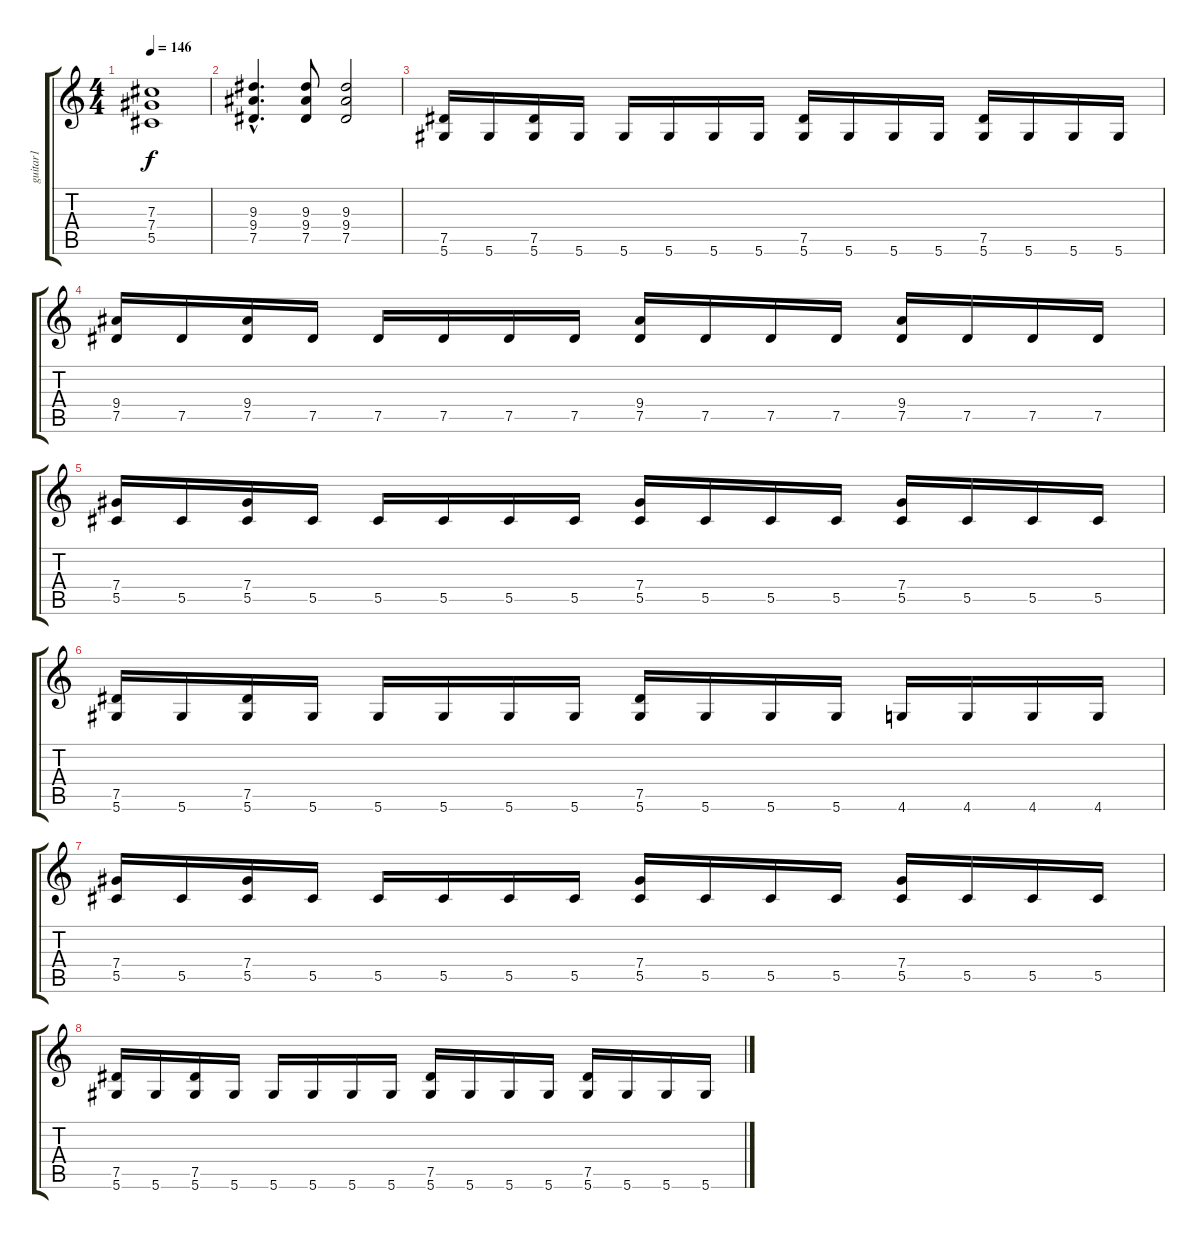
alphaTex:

\track ("guitar1" "guitar1") {instrument overdrivenguitar}
\staff {score tabs}
\tuning (Eb4 Bb3 Gb3 Db3 Ab2 Eb2) {hide}
\ts (4 4)
\tempo 146
\clef g2
\ks c
(7.3 7.4 5.5).1{dy f} |
(9.3{hac} 9.4{hac} 7.5{hac}).4{d} (9.3 9.4 7.5).8 (9.3 9.4 7.5).2 |
(7.5 5.6).16 5.6.16 (7.5 5.6).16 5.6.16 5.6.16 5.6.16 5.6.16 5.6.16 (7.5 5.6).16 5.6.16 5.6.16 5.6.16 (7.5 5.6).16 5.6.16 5.6.16 5.6.16 |
(9.4 7.5).16 7.5.16 (9.4 7.5).16 7.5.16 7.5.16 7.5.16 7.5.16 7.5.16 (9.4 7.5).16 7.5.16 7.5.16 7.5.16 (9.4 7.5).16 7.5.16 7.5.16 7.5.16 |
(7.4 5.5).16 5.5.16 (7.4 5.5).16 5.5.16 5.5.16 5.5.16 5.5.16 5.5.16 (7.4 5.5).16 5.5.16 5.5.16 5.5.16 (7.4 5.5).16 5.5.16 5.5.16 5.5.16 |
(7.5 5.6).16 5.6.16 (7.5 5.6).16 5.6.16 5.6.16 5.6.16 5.6.16 5.6.16 (7.5 5.6).16 5.6.16 5.6.16 5.6.16 4.6.16 4.6.16 4.6.16 4.6.16 |
(7.4 5.5).16 5.5.16 (7.4 5.5).16 5.5.16 5.5.16 5.5.16 5.5.16 5.5.16 (7.4 5.5).16 5.5.16 5.5.16 5.5.16 (7.4 5.5).16 5.5.16 5.5.16 5.5.16 |
(7.5 5.6).16 5.6.16 (7.5 5.6).16 5.6.16 5.6.16 5.6.16 5.6.16 5.6.16 (7.5 5.6).16 5.6.16 5.6.16 5.6.16 (7.5 5.6).16 5.6.16 5.6.16 5.6.16
